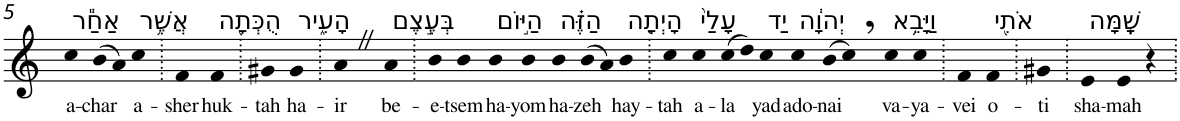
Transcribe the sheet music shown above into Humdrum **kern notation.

**kern	**text
*part1	*part1
*staff1	*staff1
*I"Piano	*
*I'Pno	*
!!LO:PB:g=z
*clefG2	*
*k[]	*
=5	=5
!LO:TX:a:t=אַחַ֕ר	!
!	!LO:LY:b
4cc	a-
!	!LO:LY:b
(>8b	-char
8a)	.
!LO:TX:a:t=אֲשֶׁ֥ר	!
!	!LO:LY:b
4cc	a-
=6.	=6.
!	!LO:LY:b
4f	-sher
!LO:TX:a:t=הֻכְּתָ֖ה	!
!	!LO:LY:b
4f	huk-
=7.	=7.
!	!LO:LY:b
4g#X	-tah
!LO:TX:a:t=הָעִ֑יר	!
!	!LO:LY:b
4g#	ha-
=8.	=8.
!	!LO:LY:b
4aZ	-ir
!LO:TX:a:t=בְּעֶ֣צֶם	!
!	!LO:LY:b
4a	be-
=9.	=9.
!	!LO:LY:b
4b	-e-
!	!LO:LY:b
4b	-tsem
!LO:TX:a:t=הַיּ֣וֹם	!
!	!LO:LY:b
4b	ha-
!	!LO:LY:b
4b	-yom
!LO:TX:a:t=הַזֶּ֗ה	!
!	!LO:LY:b
4b	ha-
!	!LO:LY:b
(>8b	-zeh
8a)	.
!LO:TX:a:t=הָיְתָ֤ה	!
!	!LO:LY:b
4b	hay-
=10.	=10.
!	!LO:LY:b
4cc	-tah
!LO:TX:a:t=עָלַי֙	!
!	!LO:LY:b
4cc	a-
!	!LO:LY:b
(>8cc	-la
8dd)	.
!LO:TX:a:t=יַד	!
!	!LO:LY:b
4cc	yad
!LO:TX:a:t=יְהוָ֔ה	!
!	!LO:LY:b
4cc	ado-
!	!LO:LY:b
(>8b	-nai
8cc,)	.
!LO:TX:a:t=וַיָּבֵ֥א	!
!	!LO:LY:b
4cc	va-
!	!LO:LY:b
4cc	-ya-
=11.	=11.
!	!LO:LY:b
4f	-vei
!LO:TX:a:t=אֹתִ֖י	!
!	!LO:LY:b
4f	o-
=12.	=12.
!	!LO:LY:b
4g#X	-ti
=13.	=13.
!LO:TX:a:t=שָֽׁמָּה	!
!	!LO:LY:b
4e	sha-
!	!LO:LY:b
4e	-mah
4r	.
=.	=.
*-	*-
